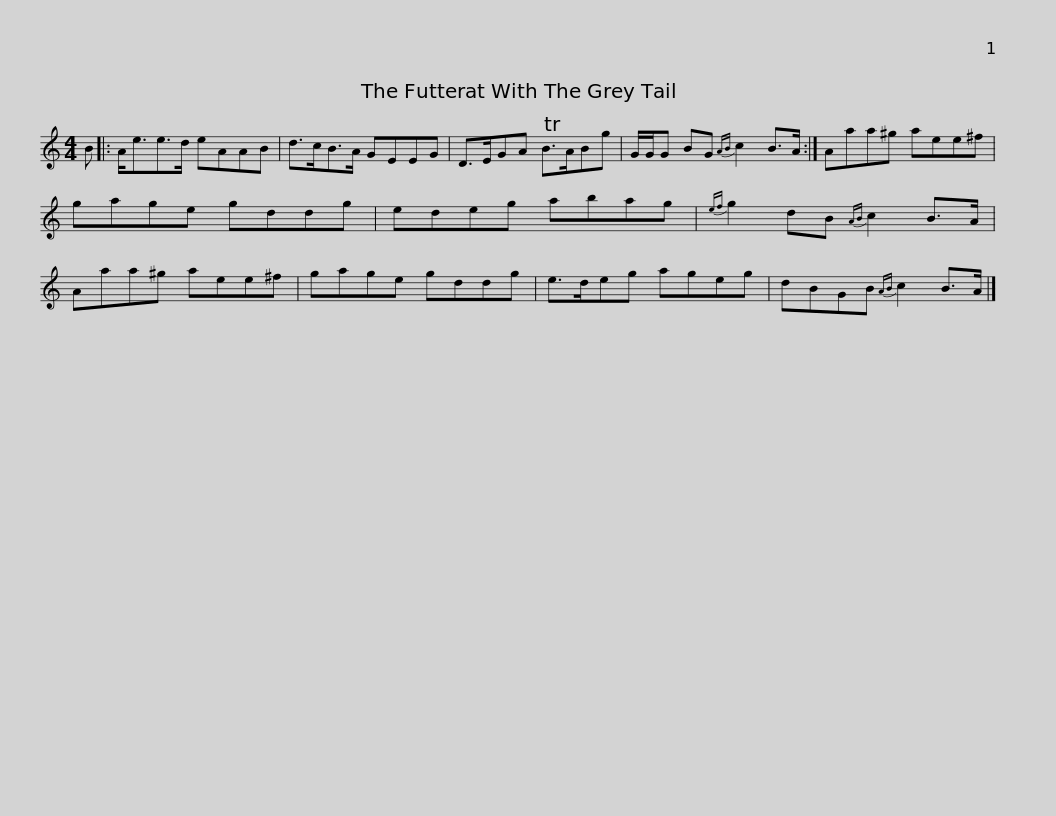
X:1
L:1/8
M:4/4
I:linebreak $
K:C
V:1 treble
V:1
 B |: A<ee>d eAAB | d>cB>A GEEG | D>EGA TB>ABg | G/G/G BG{AB} c2 B>A :|$ %5
 Aaa^g aee^f | gage gddg | edeg abag |{ef} g2 dB{AB} c2 B>A | Aaa^g aee^f |$ %10
 gage gddg | e>deg ageg | dBGB{AB} c2 B>A |] %13
